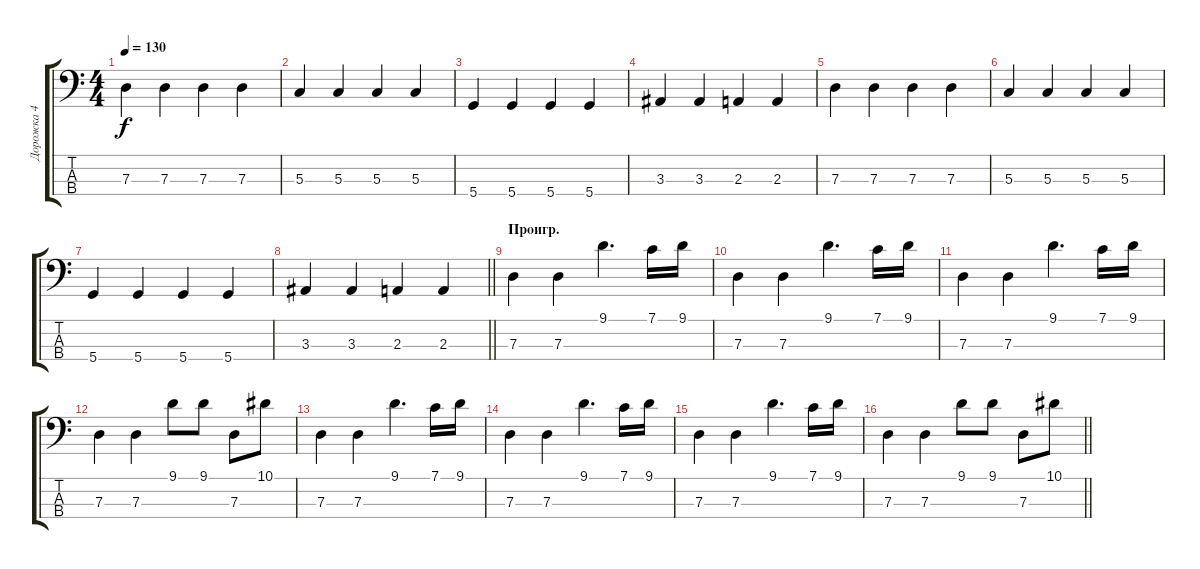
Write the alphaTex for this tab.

\track ("Дорожка 4" "Дорожка 4") {instrument electricbassfinger}
\staff {score tabs}
\tuning (F2 C2 G1 D1) {hide}
\ts (4 4)
\tempo 130
\clef f4
\ks c
7.3.4{dy f} 7.3.4 7.3.4 7.3.4 |
5.3.4 5.3.4 5.3.4 5.3.4 |
5.4.4 5.4.4 5.4.4 5.4.4 |
3.3.4 3.3.4 2.3.4 2.3.4 |
7.3.4 7.3.4 7.3.4 7.3.4 |
5.3.4 5.3.4 5.3.4 5.3.4 |
5.4.4 5.4.4 5.4.4 5.4.4 |
\barLineRight lightlight
3.3.4 3.3.4 2.3.4 2.3.4 |
\section ("" "Проигр.")
7.3.4 7.3.4 9.1.4{d} 7.1.16 9.1.16 |
7.3.4 7.3.4 9.1.4{d} 7.1.16 9.1.16 |
7.3.4 7.3.4 9.1.4{d} 7.1.16 9.1.16 |
7.3.4 7.3.4 9.1.8 9.1.8 7.3.8 10.1.8 |
7.3.4 7.3.4 9.1.4{d} 7.1.16 9.1.16 |
7.3.4 7.3.4 9.1.4{d} 7.1.16 9.1.16 |
7.3.4 7.3.4 9.1.4{d} 7.1.16 9.1.16 |
\barLineRight lightlight
7.3.4 7.3.4 9.1.8 9.1.8 7.3.8 10.1.8
